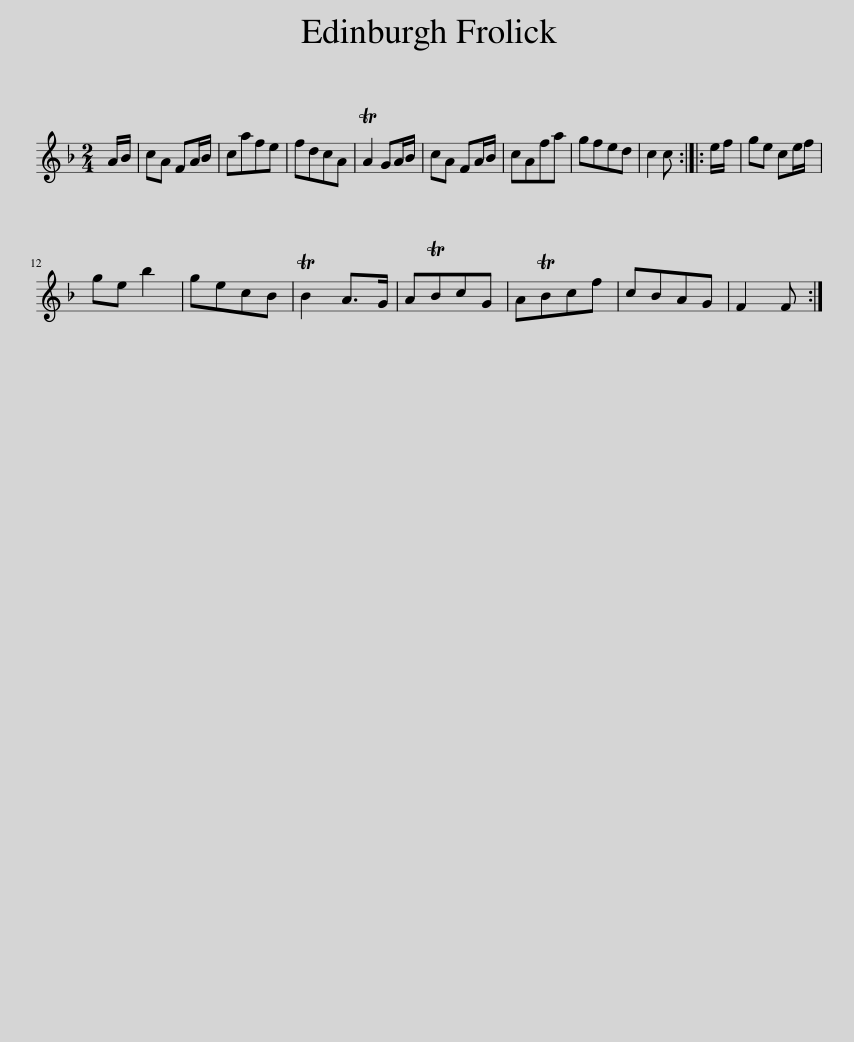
X:1
L:1/8
M:2/4
I:linebreak $
K:F
V:1 treble
V:1
 A/B/ | cA FA/B/ | cafe | fdcA | TA2 GA/B/ | %5
 cA FA/B/ | cAfa | gfed | c2 c :: e/f/ | %10
 ge ce/f/ |$ ge b2 | gecB | TB2 A>G | ATBcG | %15
 ATBcf | cBAG | F2 F :| %18
